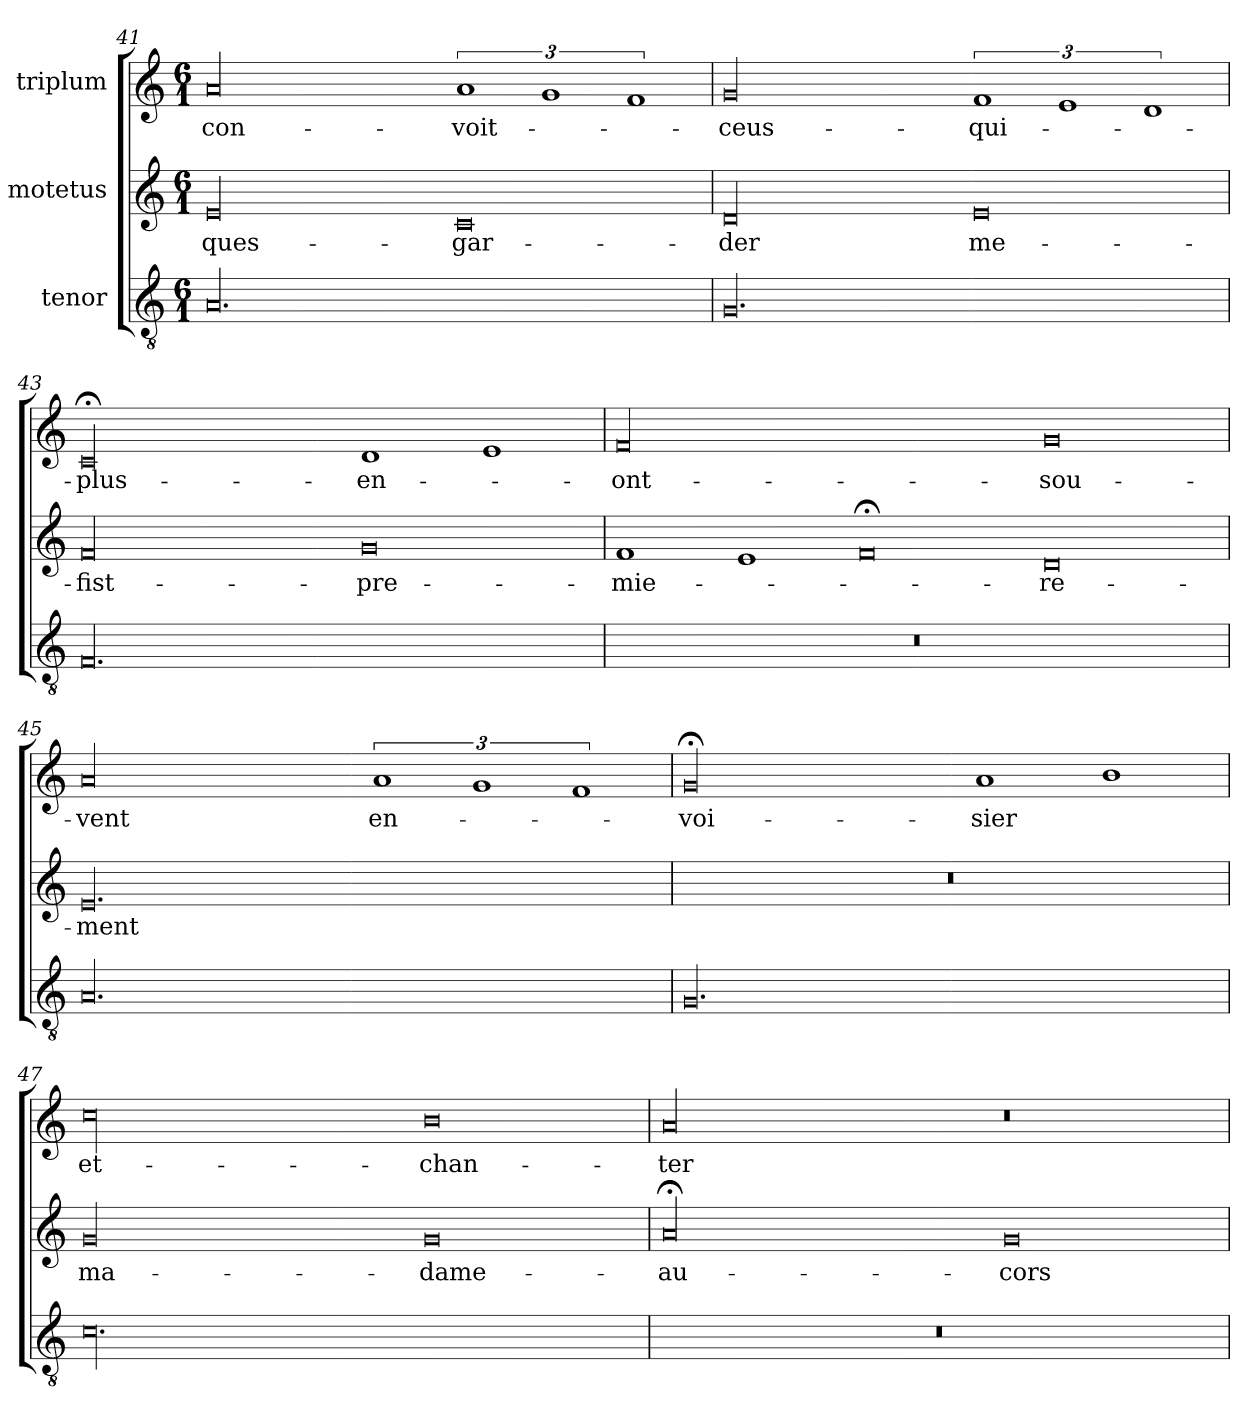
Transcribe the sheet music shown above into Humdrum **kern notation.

**kern	**kern	**text	**kern	**text
*part3	*part2	*part2	*part1	*part1
*staff3	*staff2	*staff2	*staff1	*staff1
*I"tenor	*I"motetus	*	*I"triplum	*
*clefGv2	*clefG2	*	*clefG2	*
*k[]	*k[]	*	*k[]	*
*C:	*C:	*	*C:	*
*M6/1	*M6/1	*	*M6/1	*
=41	=41	=41	=41	=41
00.A/	00e/	ques-	00a/	con-
.	0c/	-gar-	3%2a/	voit-
.	.	.	3%2g/	.
.	.	.	3%2f/	.
=42	=42	=42	=42	=42
00.G/	00d/	-der	00g/	ceus-
.	0e/	me-	3%2f/	qui-
.	.	.	3%2e/	.
.	.	.	3%2d/	.
=43	=43	=43	=43	=43
00.F/	00f/	fist-	00c;</	plus-
.	0g/	pre-	1d/	en-
.	.	.	1e/	.
=44	=44	=44	=44	=44
00.r	1f/	-mie-	00f/	ont-
.	1e/	.	.	.
.	0f;</	.	.	.
.	0d/	-re-	0g/	sou-
=45	=45	=45	=45	=45
00.A/	00.e/	-ment	00a/	-vent
.	.	.	3%2a/	en-
.	.	.	3%2g/	.
.	.	.	3%2f/	.
=46	=46	=46	=46	=46
00.G/	00.r	.	00g;</	-voi-
.	.	.	1a/	-sier
.	.	.	1b\	.
=47	=47	=47	=47	=47
00.c\	00g/	ma-	00cc\	et-
.	0g/	dame-	0b\	chan-
=48	=48	=48	=48	=48
00.r	00a;</	au-	00a/	-ter
.	0g/	cors-	0r	.
=	=	=	=	=
*-	*-	*-	*-	*-
